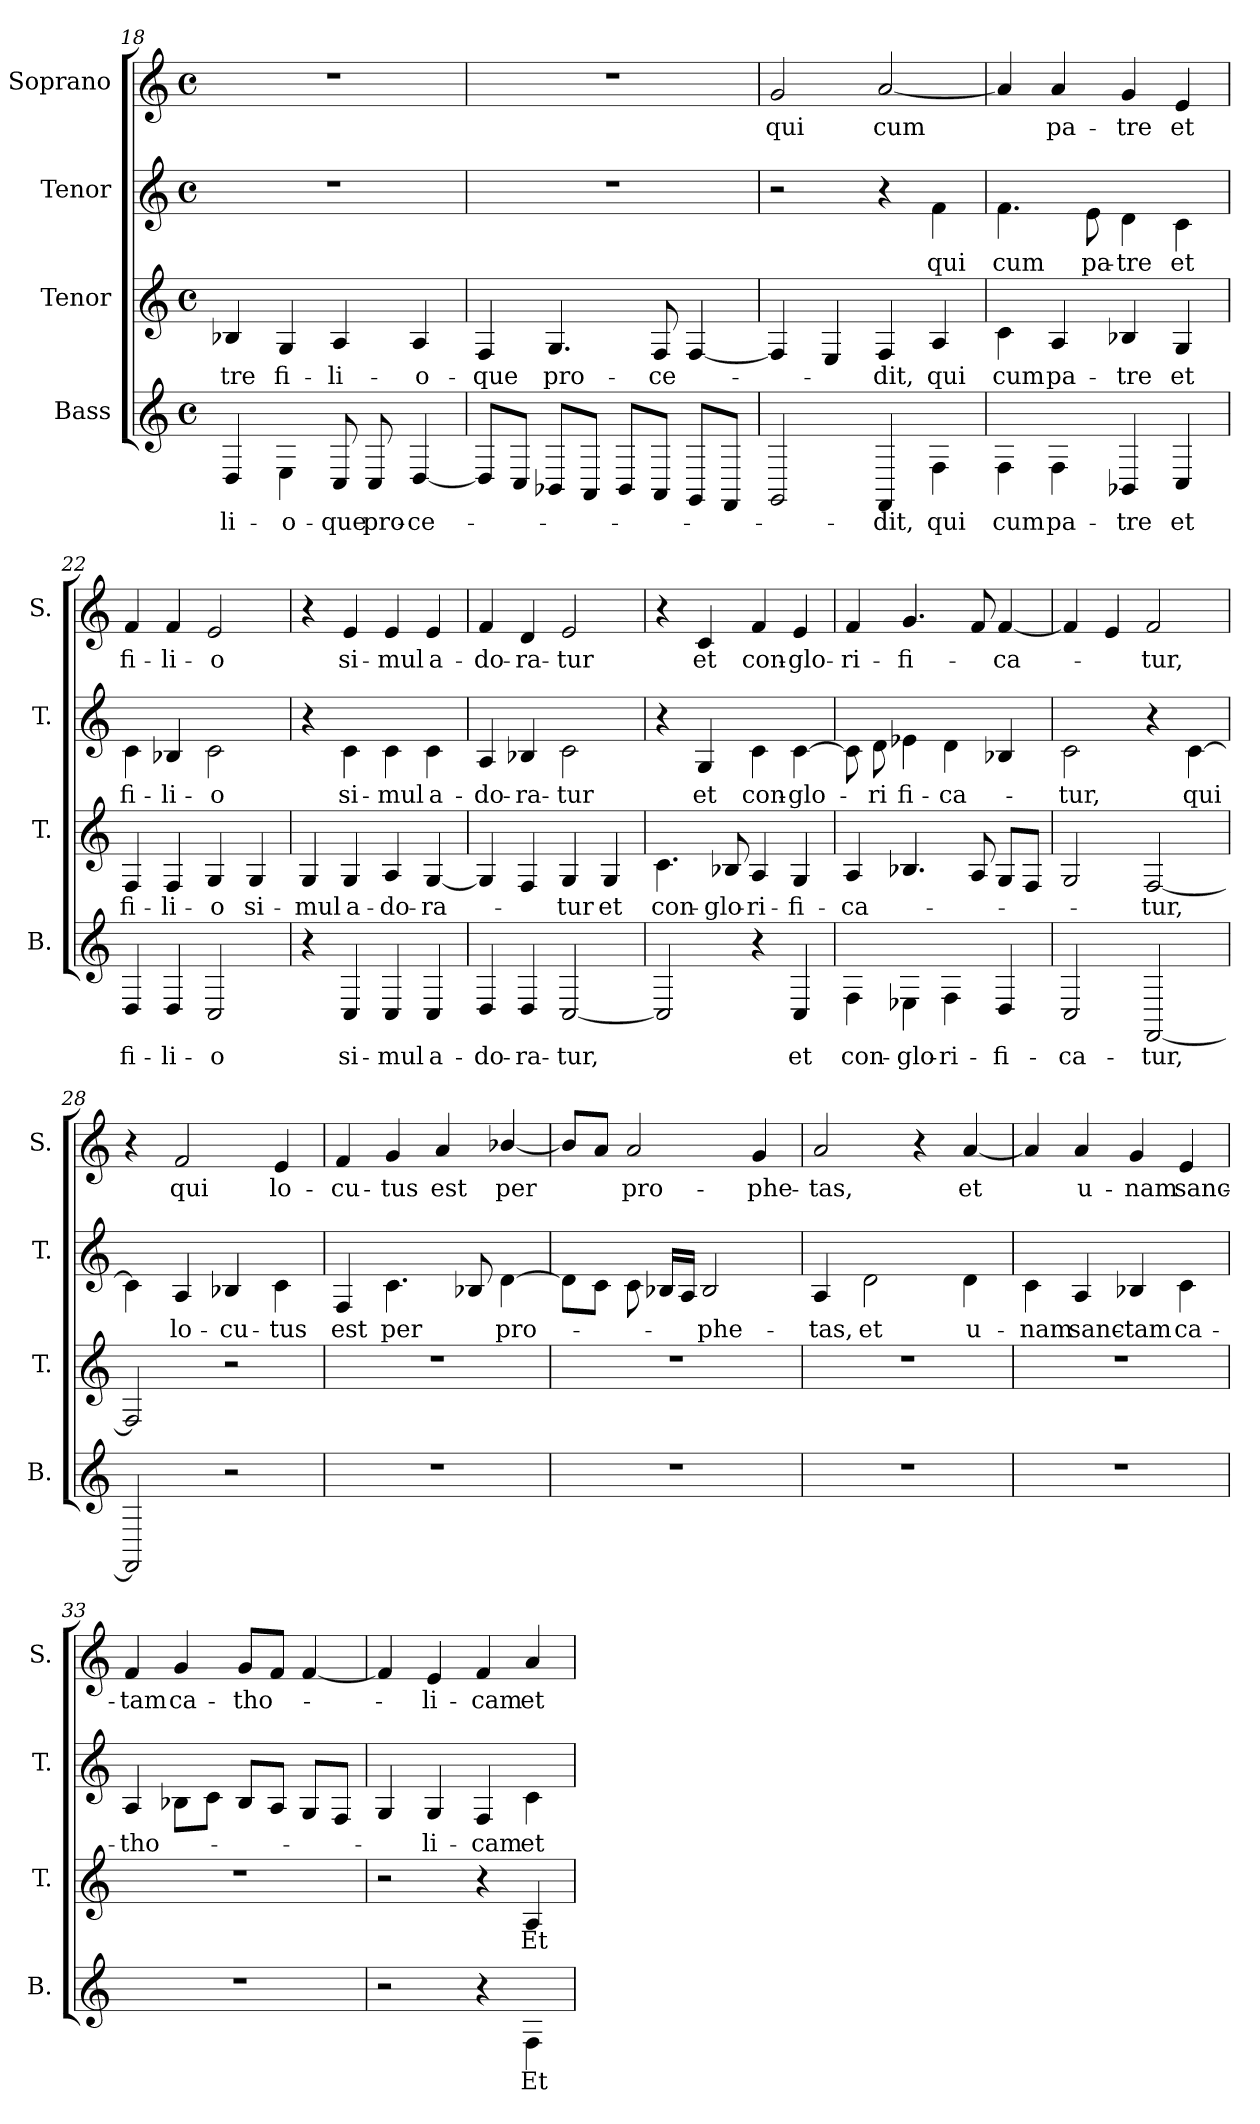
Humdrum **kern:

**kern	**text	**kern	**text	**kern	**text	**kern	**text
*part4	*part4	*part3	*part3	*part2	*part2	*part1	*part1
*staff4	*staff4	*staff3	*staff3	*staff2	*staff2	*staff1	*staff1
*I"Bass	*	*I"Tenor	*	*I"Tenor	*	*I"Soprano	*
*I'B.	*	*I'T.	*	*I'T.	*	*I'S.	*
*clefG2	*	*clefG2	*	*clefG2	*	*clefG2	*
*	*	*ITrd7c12	*	*ITrd7c12	*	*	*
*k[]	*	*k[]	*	*k[]	*	*k[]	*
*M4/4	*	*M4/4	*	*M4/4	*	*M4/4	*
*met(c)	*	*met(c)	*	*met(c)	*	*met(c)	*
=18	=18	=18	=18	=18	=18	=18	=18
!	!LO:LY:b	!	!LO:LY:b	!	!	!	!
4D/	-li-	4BB-X/	-tre	1r	.	1r	.
!	!LO:LY:b	!	!LO:LY:b	!	!	!	!
4E\	-o-	4GG/	fi-	.	.	.	.
!	!LO:LY:b	!	!LO:LY:b	!	!	!	!
8C/	-que	4AA/	-li-	.	.	.	.
!	!LO:LY:b	!	!	!	!	!	!
8C/	pro-	.	.	.	.	.	.
!	!LO:LY:b	!	!LO:LY:b	!	!	!	!
[4D/	-ce-	4AA/	-o-	.	.	.	.
=19	=19	=19	=19	=19	=19	=19	=19
!	!	!	!LO:LY:b	!	!	!	!
8D/L]	.	4FF/	-que	1r	.	1r	.
8C/J	.	.	.	.	.	.	.
!	!	!	!LO:LY:b	!	!	!	!
8BB-X/L	.	4.GG/	pro-	.	.	.	.
8AA/J	.	.	.	.	.	.	.
8BB-/L	.	.	.	.	.	.	.
!	!	!	!LO:LY:b	!	!	!	!
8AA/J	.	8FF/	-ce-	.	.	.	.
8GG/L	.	[4FF/	.	.	.	.	.
8FF/J	.	.	.	.	.	.	.
=20	=20	=20	=20	=20	=20	=20	=20
!	!	!	!	!	!	!	!LO:LY:b
2GG/	.	4FF/]	.	2r	.	2g/	qui
.	.	4EE/	.	.	.	.	.
!	!LO:LY:b	!	!LO:LY:b	!	!	!	!LO:LY:b
4FF/	-dit,	4FF/	-dit,	4r	.	[2a/	cum
!	!LO:LY:b	!	!LO:LY:b	!	!LO:LY:b	!	!
4F\	qui	4AA/	qui	4F\	qui	.	.
=21	=21	=21	=21	=21	=21	=21	=21
!	!LO:LY:b	!	!LO:LY:b	!	!LO:LY:b	!	!
4F\	cum	4C\	cum	4.F\	cum	4a/]	.
!	!LO:LY:b	!	!LO:LY:b	!	!	!	!LO:LY:b
4F\	pa-	4AA/	pa-	.	.	4a/	pa-
!	!	!	!	!	!LO:LY:b	!	!
.	.	.	.	8E\	pa-	.	.
!	!LO:LY:b	!	!LO:LY:b	!	!LO:LY:b	!	!LO:LY:b
4BB-X/	-tre	4BB-X/	-tre	4D\	-tre	4g/	-tre
!	!LO:LY:b	!	!LO:LY:b	!	!LO:LY:b	!	!LO:LY:b
4C/	et	4GG/	et	4C\	et	4e/	et
=22	=22	=22	=22	=22	=22	=22	=22
!	!LO:LY:b	!	!LO:LY:b	!	!LO:LY:b	!	!LO:LY:b
4D/	fi-	4FF/	fi-	4C\	fi-	4f/	fi-
!	!LO:LY:b	!	!LO:LY:b	!	!LO:LY:b	!	!LO:LY:b
4D/	-li-	4FF/	-li-	4BB-X/	-li-	4f/	-li-
!	!LO:LY:b	!	!LO:LY:b	!	!LO:LY:b	!	!LO:LY:b
2C/	-o	4GG/	-o	2C\	-o	2e/	-o
!	!	!	!LO:LY:b	!	!	!	!
.	.	4GG/	si-	.	.	.	.
=23	=23	=23	=23	=23	=23	=23	=23
!	!	!	!LO:LY:b	!	!	!	!
4r	.	4GG/	-mul	4r	.	4r	.
!	!LO:LY:b	!	!LO:LY:b	!	!LO:LY:b	!	!LO:LY:b
4C/	si-	4GG/	a-	4C\	si-	4e/	si-
!	!LO:LY:b	!	!LO:LY:b	!	!LO:LY:b	!	!LO:LY:b
4C/	-mul	4AA/	-do-	4C\	-mul	4e/	-mul
!	!LO:LY:b	!	!LO:LY:b	!	!LO:LY:b	!	!LO:LY:b
4C/	a-	[4GG/	-ra-	4C\	a-	4e/	a-
=24	=24	=24	=24	=24	=24	=24	=24
!	!LO:LY:b	!	!	!	!LO:LY:b	!	!LO:LY:b
4D/	-do-	4GG/]	.	4AA/	-do-	4f/	-do-
!	!LO:LY:b	!	!	!	!LO:LY:b	!	!LO:LY:b
4D/	-ra-	4FF/	.	4BB-X/	-ra-	4d/	-ra-
!	!LO:LY:b	!	!LO:LY:b	!	!LO:LY:b	!	!LO:LY:b
[2C/	-tur,	4GG/	-tur	2C\	-tur	2e/	-tur
!	!	!	!LO:LY:b	!	!	!	!
.	.	4GG/	et	.	.	.	.
=25	=25	=25	=25	=25	=25	=25	=25
!	!	!	!LO:LY:b	!	!	!	!
2C/]	.	4.C\	con-	4r	.	4r	.
!	!	!	!	!	!LO:LY:b	!	!LO:LY:b
.	.	.	.	4GG/	et	4c/	et
!	!	!	!LO:LY:b	!	!	!	!
.	.	8BB-X/	-glo-	.	.	.	.
!	!	!	!LO:LY:b	!	!LO:LY:b	!	!LO:LY:b
4r	.	4AA/	-ri-	4C\	con-	4f/	con-
!	!LO:LY:b	!	!LO:LY:b	!	!LO:LY:b	!	!LO:LY:b
4C/	et	4GG/	-fi-	[4C\	-glo-	4e/	-glo-
=26	=26	=26	=26	=26	=26	=26	=26
!	!LO:LY:b	!	!LO:LY:b	!	!	!	!LO:LY:b
4F\	con-	4AA/	-ca-	8C\]	.	4f/	-ri-
!	!	!	!	!	!LO:LY:b	!	!
.	.	.	.	8D\	-ri	.	.
!	!LO:LY:b	!	!	!	!LO:LY:b	!	!LO:LY:b
4E-X\	-glo-	4.BB-X/	.	4E-X\	fi-	4.g/	-fi-
!	!LO:LY:b	!	!	!	!LO:LY:b	!	!
4F\	-ri-	.	.	4D\	-ca-	.	.
.	.	8AA/	.	.	.	8f/	.
!	!LO:LY:b	!	!	!	!	!	!LO:LY:b
4D/	-fi-	8GG/L	.	4BB-X/	.	[4f/	-ca-
.	.	8FF/J	.	.	.	.	.
=27	=27	=27	=27	=27	=27	=27	=27
!	!LO:LY:b	!	!	!	!LO:LY:b	!	!
2C/	-ca-	2GG/	.	2C\	-tur,	4f/]	.
.	.	.	.	.	.	4e/	.
!	!LO:LY:b	!	!LO:LY:b	!	!	!	!LO:LY:b
[2FF/	-tur,	[2FF/	-tur,	4r	.	2f/	-tur,
!	!	!	!	!	!LO:LY:b	!	!
.	.	.	.	[4C\	qui	.	.
=28	=28	=28	=28	=28	=28	=28	=28
2FF/]	.	2FF/]	.	4C\]	.	4r	.
!	!	!	!	!	!LO:LY:b	!	!LO:LY:b
.	.	.	.	4AA/	lo-	2f/	qui
!	!	!	!	!	!LO:LY:b	!	!
2r	.	2r	.	4BB-X/	-cu-	.	.
!	!	!	!	!	!LO:LY:b	!	!LO:LY:b
.	.	.	.	4C\	-tus	4e/	lo-
=29	=29	=29	=29	=29	=29	=29	=29
!	!	!	!	!	!LO:LY:b	!	!LO:LY:b
1r	.	1r	.	4FF/	est	4f/	-cu-
!	!	!	!	!	!LO:LY:b	!	!LO:LY:b
.	.	.	.	4.C\	per	4g/	-tus
!	!	!	!	!	!	!	!LO:LY:b
.	.	.	.	.	.	4a/	est
.	.	.	.	8BB-X/	.	.	.
!	!	!	!	!	!LO:LY:b	!	!LO:LY:b
.	.	.	.	[4D\	pro-	[4b-X/	per
=30	=30	=30	=30	=30	=30	=30	=30
1r	.	1r	.	8D\L]	.	8b-/L]	.
.	.	.	.	8C\J	.	8a/J	.
!	!	!	!	!	!	!	!LO:LY:b
.	.	.	.	8C\	.	2a/	pro-
.	.	.	.	16BB-X/LL	.	.	.
.	.	.	.	16AA/JJ	.	.	.
!	!	!	!	!	!LO:LY:b	!	!
.	.	.	.	2BB-/	-phe-	.	.
!	!	!	!	!	!	!	!LO:LY:b
.	.	.	.	.	.	4g/	-phe-
=31	=31	=31	=31	=31	=31	=31	=31
!	!	!	!	!	!LO:LY:b	!	!LO:LY:b
1r	.	1r	.	4AA/	-tas,	2a/	-tas,
!	!	!	!	!	!LO:LY:b	!	!
.	.	.	.	2D\	et	.	.
.	.	.	.	.	.	4r	.
!	!	!	!	!	!LO:LY:b	!	!LO:LY:b
.	.	.	.	4D\	u-	[4a/	et
=32	=32	=32	=32	=32	=32	=32	=32
!	!	!	!	!	!LO:LY:b	!	!
1r	.	1r	.	4C\	-nam	4a/]	.
!	!	!	!	!	!LO:LY:b	!	!LO:LY:b
.	.	.	.	4AA/	sanc-	4a/	u-
!	!	!	!	!	!LO:LY:b	!	!LO:LY:b
.	.	.	.	4BB-X/	-tam	4g/	-nam
!	!	!	!	!	!LO:LY:b	!	!LO:LY:b
.	.	.	.	4C\	ca-	4e/	sanc-
=33	=33	=33	=33	=33	=33	=33	=33
!	!	!	!	!	!LO:LY:b	!	!LO:LY:b
1r	.	1r	.	4AA/	-tho-	4f/	-tam
!	!	!	!	!	!	!	!LO:LY:b
.	.	.	.	8BB-X\L	.	4g/	ca-
.	.	.	.	8C\J	.	.	.
!	!	!	!	!	!	!	!LO:LY:b
.	.	.	.	8BB-/L	.	8g/L	-tho-
.	.	.	.	8AA/J	.	8f/J	.
.	.	.	.	8GG/L	.	[4f/	.
.	.	.	.	8FF/J	.	.	.
=34	=34	=34	=34	=34	=34	=34	=34
2r	.	2r	.	4GG/	.	4f/]	.
!	!	!	!	!	!LO:LY:b	!	!LO:LY:b
.	.	.	.	4GG/	-li-	4e/	-li-
!	!	!	!	!	!LO:LY:b	!	!LO:LY:b
4r	.	4r	.	4FF/	-cam	4f/	-cam
!	!LO:LY:b	!	!LO:LY:b	!	!LO:LY:b	!	!LO:LY:b
4F\	Et	4AA/	Et	4C\	et	4a/	et
=	=	=	=	=	=	=	=
*-	*-	*-	*-	*-	*-	*-	*-
